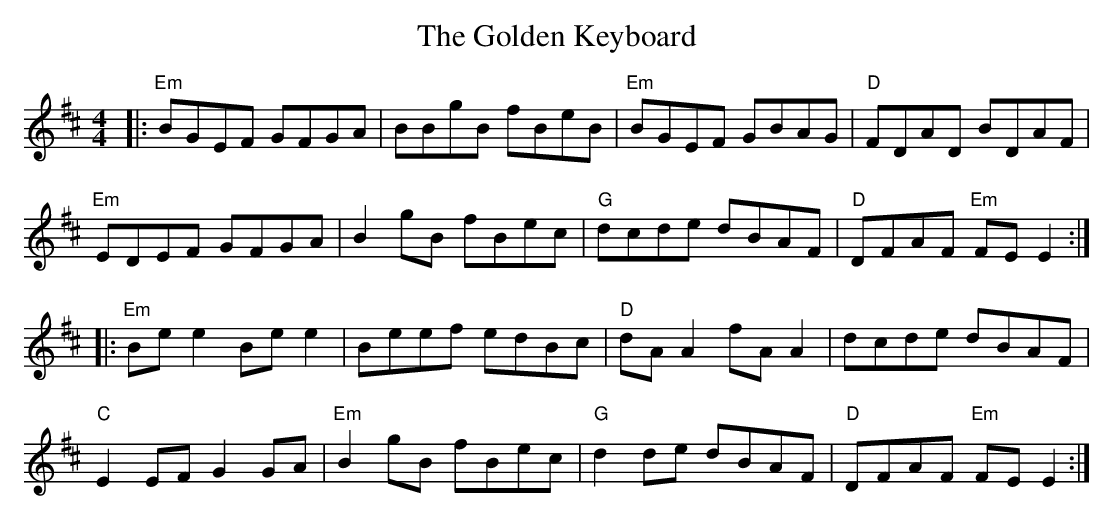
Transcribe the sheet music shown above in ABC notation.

X:1
T: The Golden Keyboard
M: 4/4
L: 1/8
K: Edor
|:"Em"BGEF GFGA|BBgB fBeB|"Em"BGEF GBAG|"D"FDAD BDAF|
"Em"EDEF GFGA|B2gB fBec|"G"dcde dBAF|"D"DFAF "Em"FEE2:|
|:"Em"Bee2 Bee2|Beef edBc|"D"dAA2 fAA2|dcde dBAF|
"C"E2EF G2GA|"Em"B2gB fBec|"G"d2de dBAF|"D"DFAF "Em"FEE2:|
